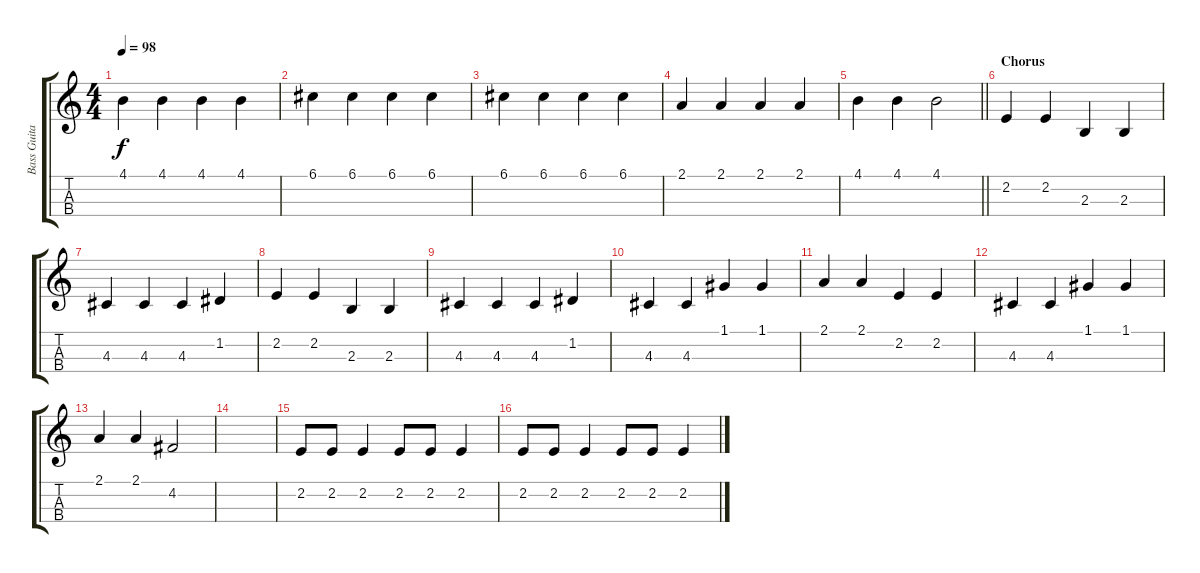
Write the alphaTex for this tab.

\track ("Bass Guitar" "Bass Guita") {instrument acousticguitarsteel}
\staff {score tabs}
\tuning (G3 D3 A2 E2) {hide}
\ts (4 4)
\tempo 98
\clef g2
\ks c
4.1.4{dy f} 4.1.4 4.1.4 4.1.4 |
6.1.4 6.1.4 6.1.4 6.1.4 |
6.1.4 6.1.4 6.1.4 6.1.4 |
2.1.4 2.1.4 2.1.4 2.1.4 |
\barLineRight lightlight
4.1.4 4.1.4 4.1.2 |
\section ("" "Chorus")
2.2.4 2.2.4 2.3.4 2.3.4 |
4.3.4 4.3.4 4.3.4 1.2.4 |
2.2.4 2.2.4 2.3.4 2.3.4 |
4.3.4 4.3.4 4.3.4 1.2.4 |
4.3.4 4.3.4 1.1.4 1.1.4 |
2.1.4 2.1.4 2.2.4 2.2.4 |
4.3.4 4.3.4 1.1.4 1.1.4 |
2.1.4 2.1.4 4.2.2 |
|
2.2.8 2.2.8 2.2.4 2.2.8 2.2.8 2.2.4 |
2.2.8 2.2.8 2.2.4 2.2.8 2.2.8 2.2.4
